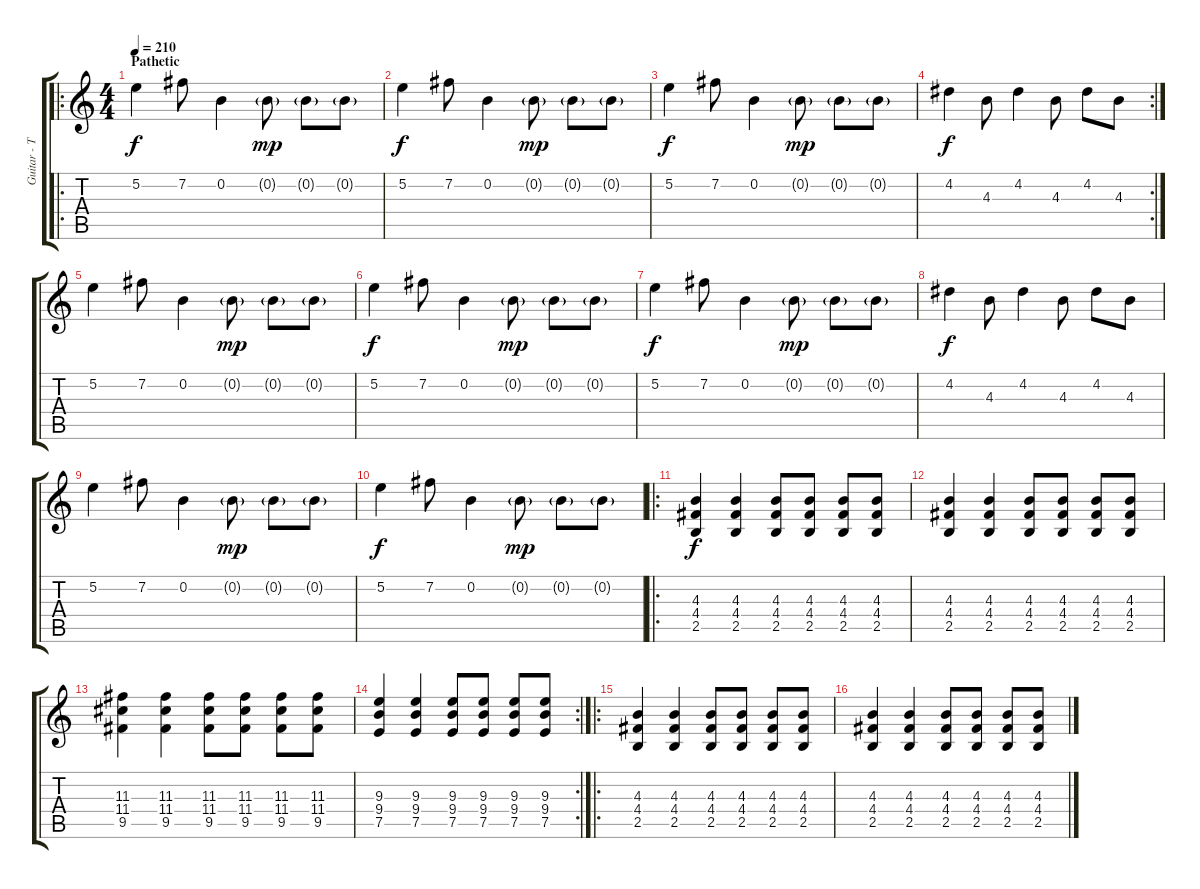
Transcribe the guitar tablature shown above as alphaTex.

\track ("Guitar - Tom Mattew Delonge" "Guitar - T") {instrument distortionguitar}
\staff {score tabs}
\tuning (E4 B3 G3 D3 A2 E2) {hide}
\ro
\ts (4 4)
\section ("" "Pathetic")
\tempo 210
\clef g2
\ks c
5.2.4{dy f} 7.2.8 0.2.4 0.2{g}.8{dy mp} 0.2{g}.8 0.2{g}.8 |
5.2.4{dy f} 7.2.8 0.2.4 0.2{g}.8{dy mp} 0.2{g}.8 0.2{g}.8 |
5.2.4{dy f} 7.2.8 0.2.4 0.2{g}.8{dy mp} 0.2{g}.8 0.2{g}.8 |
\rc 2
4.2.4{dy f} 4.3.8 4.2.4 4.3.8 4.2.8 4.3.8 |
5.2.4 7.2.8 0.2.4 0.2{g}.8{dy mp} 0.2{g}.8 0.2{g}.8 |
5.2.4{dy f} 7.2.8 0.2.4 0.2{g}.8{dy mp} 0.2{g}.8 0.2{g}.8 |
5.2.4{dy f} 7.2.8 0.2.4 0.2{g}.8{dy mp} 0.2{g}.8 0.2{g}.8 |
4.2.4{dy f} 4.3.8 4.2.4 4.3.8 4.2.8 4.3.8 |
5.2.4 7.2.8 0.2.4 0.2{g}.8{dy mp} 0.2{g}.8 0.2{g}.8 |
5.2.4{dy f} 7.2.8 0.2.4 0.2{g}.8{dy mp} 0.2{g}.8 0.2{g}.8 |
\ro
(4.3 4.4 2.5).4{dy f} (4.3 4.4 2.5).4 (4.3 4.4 2.5).8 (4.3 4.4 2.5).8 (4.3 4.4 2.5).8 (4.3 4.4 2.5).8 |
(4.3 4.4 2.5).4 (4.3 4.4 2.5).4 (4.3 4.4 2.5).8 (4.3 4.4 2.5).8 (4.3 4.4 2.5).8 (4.3 4.4 2.5).8 |
(11.3 11.4 9.5).4 (11.3 11.4 9.5).4 (11.3 11.4 9.5).8 (11.3 11.4 9.5).8 (11.3 11.4 9.5).8 (11.3 11.4 9.5).8 |
\rc 2
(9.3 9.4 7.5).4 (9.3 9.4 7.5).4 (9.3 9.4 7.5).8 (9.3 9.4 7.5).8 (9.3 9.4 7.5).8 (9.3 9.4 7.5).8 |
\ro
(4.3 4.4 2.5).4 (4.3 4.4 2.5).4 (4.3 4.4 2.5).8 (4.3 4.4 2.5).8 (4.3 4.4 2.5).8 (4.3 4.4 2.5).8 |
(4.3 4.4 2.5).4 (4.3 4.4 2.5).4 (4.3 4.4 2.5).8 (4.3 4.4 2.5).8 (4.3 4.4 2.5).8 (4.3 4.4 2.5).8
